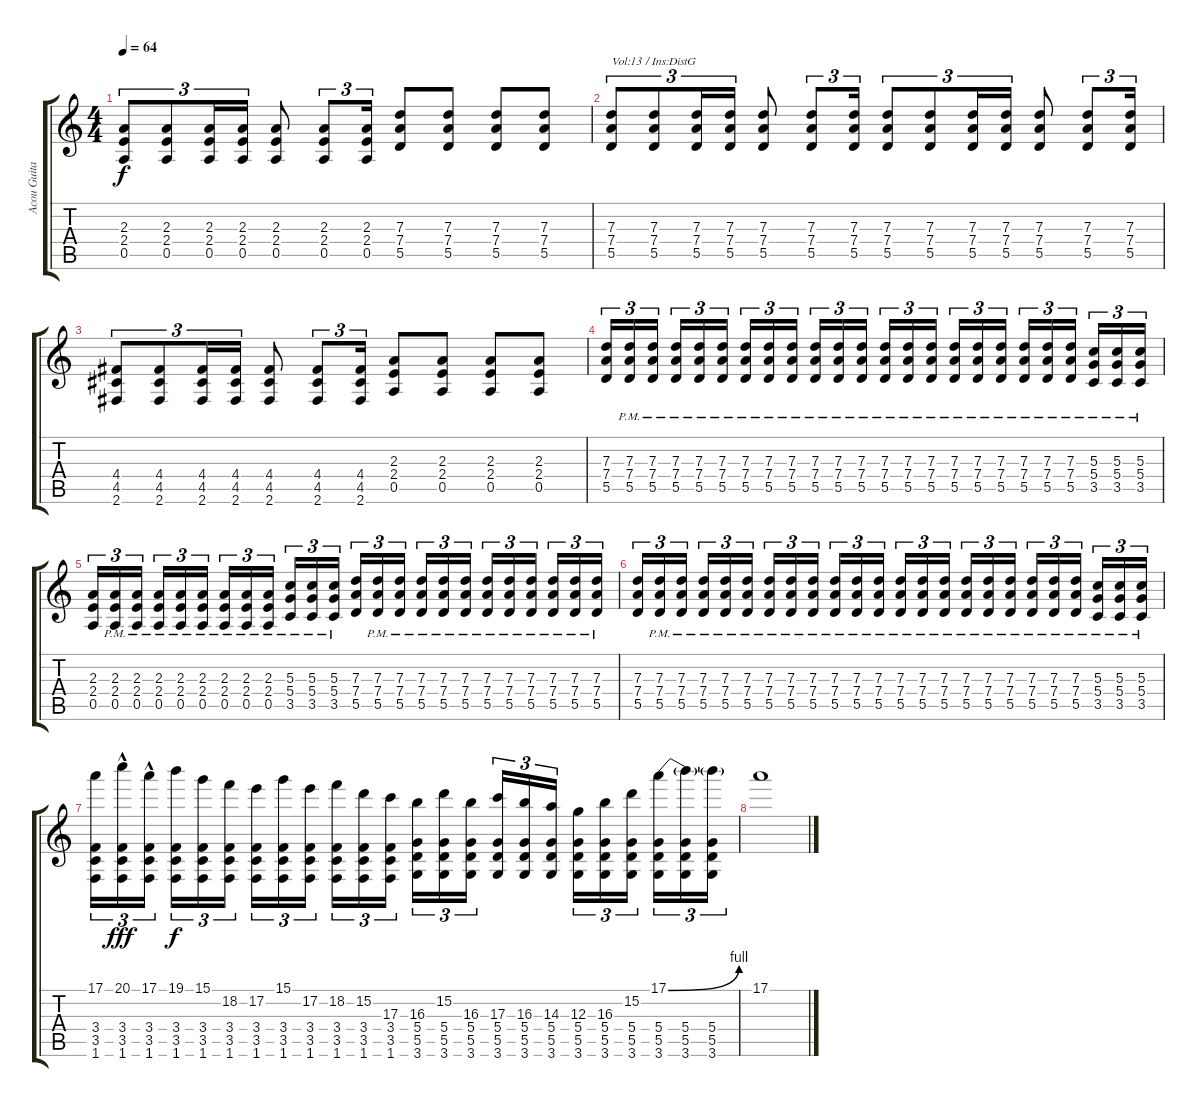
\track ("Acou Guitar" "Acou Guita") {instrument acousticguitarsteel}
\staff {score tabs}
\tuning (E4 B3 G3 D3 A2 E2) {hide}
\ts (4 4)
\tempo 64
\clef g2
\ks c
(2.3 2.4 0.5).8{tu (3 2) dy f} (2.3 2.4 0.5).8{tu (3 2)} (2.3 2.4 0.5).16{tu (3 2)} (2.3 2.4 0.5).16{tu (3 2)} (2.3 2.4 0.5).8 (2.3 2.4 0.5).8{tu (3 2)} (2.3 2.4 0.5).16{tu (3 2)} (7.3 7.4 5.5).8 (7.3 7.4 5.5).8 (7.3 7.4 5.5).8 (7.3 7.4 5.5).8 |
(7.3 7.4 5.5).8{tu (3 2) txt "Vol:13 / Ins:DistG" volume 13 instrument distortionguitar} (7.3 7.4 5.5).8{tu (3 2)} (7.3 7.4 5.5).16{tu (3 2)} (7.3 7.4 5.5).16{tu (3 2)} (7.3 7.4 5.5).8 (7.3 7.4 5.5).8{tu (3 2)} (7.3 7.4 5.5).16{tu (3 2)} (7.3 7.4 5.5).8{tu (3 2)} (7.3 7.4 5.5).8{tu (3 2)} (7.3 7.4 5.5).16{tu (3 2)} (7.3 7.4 5.5).16{tu (3 2)} (7.3 7.4 5.5).8 (7.3 7.4 5.5).8{tu (3 2)} (7.3 7.4 5.5).16{tu (3 2)} |
(4.4 4.5 2.6).8{tu (3 2)} (4.4 4.5 2.6).8{tu (3 2)} (4.4 4.5 2.6).16{tu (3 2)} (4.4 4.5 2.6).16{tu (3 2)} (4.4 4.5 2.6).8 (4.4 4.5 2.6).8{tu (3 2)} (4.4 4.5 2.6).16{tu (3 2)} (2.3 2.4 0.5).8 (2.3 2.4 0.5).8 (2.3 2.4 0.5).8 (2.3 2.4 0.5).8 |
(7.3 7.4 5.5).16{tu (3 2)} (7.3{pm} 7.4{pm} 5.5{pm}).16{tu (3 2)} (7.3{pm} 7.4{pm} 5.5{pm}).16{tu (3 2) beam splitsecondary} (7.3{pm} 7.4{pm} 5.5{pm}).16{tu (3 2)} (7.3{pm} 7.4{pm} 5.5{pm}).16{tu (3 2)} (7.3{pm} 7.4{pm} 5.5{pm}).16{tu (3 2)} (7.3{pm} 7.4{pm} 5.5{pm}).16{tu (3 2)} (7.3{pm} 7.4{pm} 5.5{pm}).16{tu (3 2)} (7.3{pm} 7.4{pm} 5.5{pm}).16{tu (3 2) beam splitsecondary} (7.3{pm} 7.4{pm} 5.5{pm}).16{tu (3 2)} (7.3{pm} 7.4{pm} 5.5{pm}).16{tu (3 2)} (7.3{pm} 7.4{pm} 5.5{pm}).16{tu (3 2)} (7.3{pm} 7.4{pm} 5.5{pm}).16{tu (3 2)} (7.3{pm} 7.4{pm} 5.5{pm}).16{tu (3 2)} (7.3{pm} 7.4{pm} 5.5{pm}).16{tu (3 2) beam splitsecondary} (7.3{pm} 7.4{pm} 5.5{pm}).16{tu (3 2)} (7.3{pm} 7.4{pm} 5.5{pm}).16{tu (3 2)} (7.3{pm} 7.4{pm} 5.5{pm}).16{tu (3 2)} (7.3{pm} 7.4{pm} 5.5{pm}).16{tu (3 2)} (7.3{pm} 7.4{pm} 5.5{pm}).16{tu (3 2)} (7.3{pm} 7.4{pm} 5.5{pm}).16{tu (3 2) beam splitsecondary} (5.3 5.4{pm} 3.5{pm}).16{tu (3 2)} (5.3 5.4{pm} 3.5{pm}).16{tu (3 2)} (5.3 5.4{pm} 3.5{pm}).16{tu (3 2)} |
(2.3 2.4 0.5).16{tu (3 2)} (2.3{pm} 2.4{pm} 0.5{pm}).16{tu (3 2)} (2.3{pm} 2.4{pm} 0.5{pm}).16{tu (3 2) beam splitsecondary} (2.3{pm} 2.4{pm} 0.5{pm}).16{tu (3 2)} (2.3{pm} 2.4{pm} 0.5{pm}).16{tu (3 2)} (2.3{pm} 2.4{pm} 0.5{pm}).16{tu (3 2)} (2.3{pm} 2.4{pm} 0.5{pm}).16{tu (3 2)} (2.3{pm} 2.4{pm} 0.5{pm}).16{tu (3 2)} (2.3{pm} 2.4{pm} 0.5{pm}).16{tu (3 2) beam splitsecondary} (5.3 5.4{pm} 3.5{pm}).16{tu (3 2)} (5.3 5.4{pm} 3.5{pm}).16{tu (3 2)} (5.3 5.4{pm} 3.5{pm}).16{tu (3 2)} (7.3 7.4 5.5).16{tu (3 2)} (7.3{pm} 7.4{pm} 5.5{pm}).16{tu (3 2)} (7.3{pm} 7.4{pm} 5.5{pm}).16{tu (3 2) beam splitsecondary} (7.3{pm} 7.4{pm} 5.5{pm}).16{tu (3 2)} (7.3{pm} 7.4{pm} 5.5{pm}).16{tu (3 2)} (7.3{pm} 7.4{pm} 5.5{pm}).16{tu (3 2)} (7.3{pm} 7.4{pm} 5.5{pm}).16{tu (3 2)} (7.3{pm} 7.4{pm} 5.5{pm}).16{tu (3 2)} (7.3{pm} 7.4{pm} 5.5{pm}).16{tu (3 2) beam splitsecondary} (7.3{pm} 7.4{pm} 5.5{pm}).16{tu (3 2)} (7.3{pm} 7.4{pm} 5.5{pm}).16{tu (3 2)} (7.3{pm} 7.4{pm} 5.5{pm}).16{tu (3 2)} |
(7.3 7.4 5.5).16{tu (3 2)} (7.3{pm} 7.4{pm} 5.5{pm}).16{tu (3 2)} (7.3{pm} 7.4{pm} 5.5{pm}).16{tu (3 2) beam splitsecondary} (7.3{pm} 7.4{pm} 5.5{pm}).16{tu (3 2)} (7.3{pm} 7.4{pm} 5.5{pm}).16{tu (3 2)} (7.3{pm} 7.4{pm} 5.5{pm}).16{tu (3 2)} (7.3{pm} 7.4{pm} 5.5{pm}).16{tu (3 2)} (7.3{pm} 7.4{pm} 5.5{pm}).16{tu (3 2)} (7.3{pm} 7.4{pm} 5.5{pm}).16{tu (3 2) beam splitsecondary} (7.3{pm} 7.4{pm} 5.5{pm}).16{tu (3 2)} (7.3{pm} 7.4{pm} 5.5{pm}).16{tu (3 2)} (7.3{pm} 7.4{pm} 5.5{pm}).16{tu (3 2)} (7.3{pm} 7.4{pm} 5.5{pm}).16{tu (3 2)} (7.3{pm} 7.4{pm} 5.5{pm}).16{tu (3 2)} (7.3{pm} 7.4{pm} 5.5{pm}).16{tu (3 2) beam splitsecondary} (7.3{pm} 7.4{pm} 5.5{pm}).16{tu (3 2)} (7.3{pm} 7.4{pm} 5.5{pm}).16{tu (3 2)} (7.3{pm} 7.4{pm} 5.5{pm}).16{tu (3 2)} (7.3{pm} 7.4{pm} 5.5{pm}).16{tu (3 2)} (7.3{pm} 7.4{pm} 5.5{pm}).16{tu (3 2)} (7.3{pm} 7.4{pm} 5.5{pm}).16{tu (3 2) beam splitsecondary} (5.3 5.4{pm} 3.5{pm}).16{tu (3 2)} (5.3 5.4{pm} 3.5{pm}).16{tu (3 2)} (5.3 5.4{pm} 3.5{pm}).16{tu (3 2)} |
(17.1 3.4 3.5 1.6).16{tu (3 2)} (20.1{hac} 3.4 3.5 1.6).16{tu (3 2) dy fff} (17.1{hac} 3.4 3.5 1.6).16{tu (3 2) beam splitsecondary} (19.1 3.4 3.5 1.6).16{tu (3 2) dy f} (15.1 3.4 3.5 1.6).16{tu (3 2)} (18.2 3.4 3.5 1.6).16{tu (3 2)} (17.2 3.4 3.5 1.6).16{tu (3 2)} (15.1 3.4 3.5 1.6).16{tu (3 2)} (17.2 3.4 3.5 1.6).16{tu (3 2) beam splitsecondary} (18.2 3.4 3.5 1.6).16{tu (3 2)} (15.2 3.4 3.5 1.6).16{tu (3 2)} (17.3 3.4 3.5 1.6).16{tu (3 2)} (16.3 5.4 5.5 3.6).16{tu (3 2)} (15.2 5.4 5.5 3.6).16{tu (3 2)} (16.3 5.4 5.5 3.6).16{tu (3 2) beam splitsecondary} (17.3 5.4 5.5 3.6).16{tu (3 2)} (16.3 5.4 5.5 3.6).16{tu (3 2)} (14.3 5.4 5.5 3.6).16{tu (3 2)} (12.3 5.4 5.5 3.6).16{tu (3 2)} (16.3 5.4 5.5 3.6).16{tu (3 2)} (15.2 5.4 5.5 3.6).16{tu (3 2) beam splitsecondary} (17.1{be (bend 0 0 60 4)} 5.4 5.5 3.6).16{tu (3 2)} (17.1{t} 5.4 5.5 3.6).16{tu (3 2)} (17.1{t} 5.4 5.5 3.6).16{tu (3 2)} |
17.1.1
